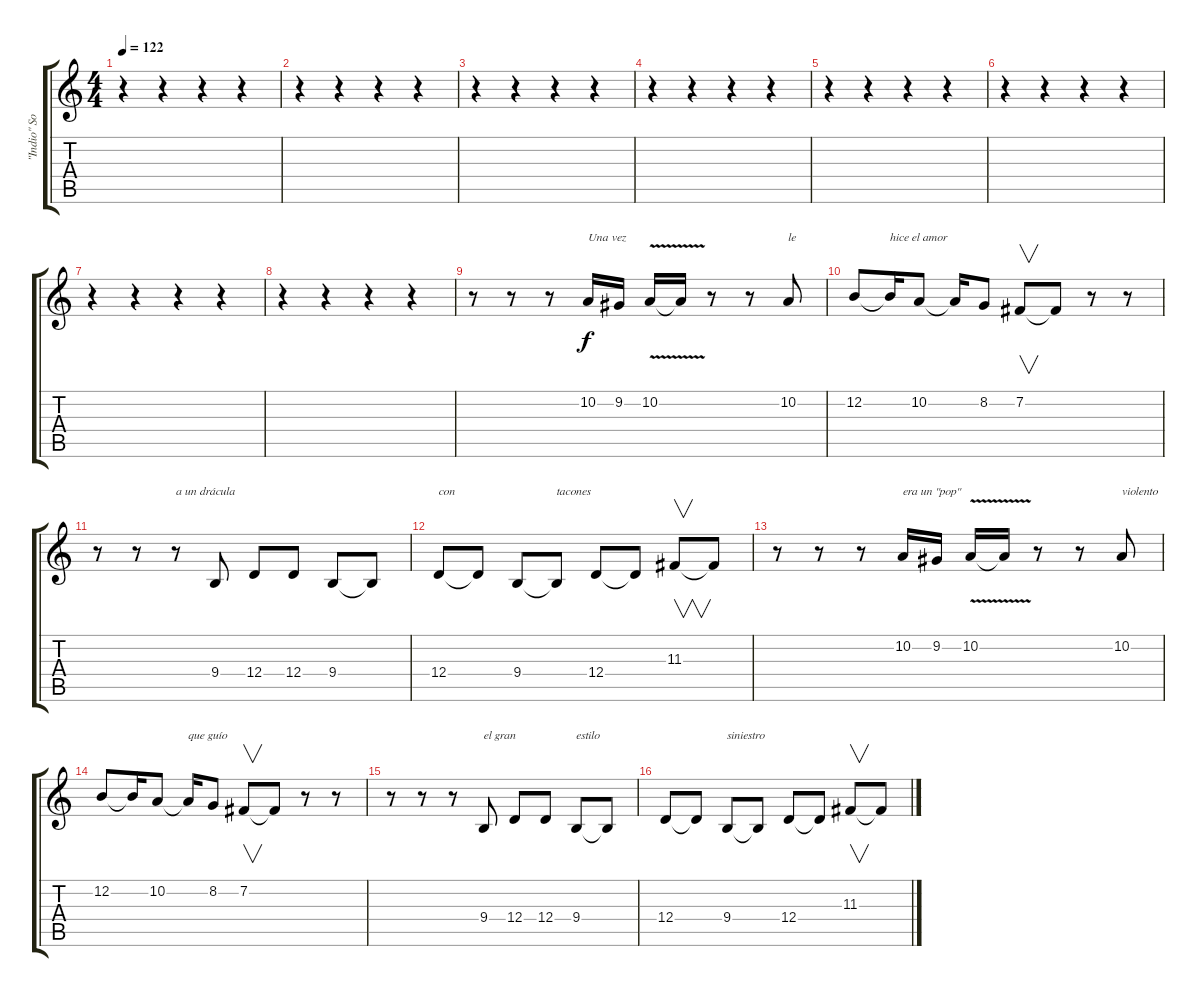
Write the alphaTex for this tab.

\track ("\"Indio\" Solari" "\"Indio\" So") {instrument lead2sawtooth}
\staff {score tabs}
\tuning (E4 B3 G3 D3 A2 E2) {hide}
\ts (4 4)
\tempo 122
\clef g2
\ks c
r.4{dy f} r.4 r.4 r.4 |
r.4 r.4 r.4 r.4 |
r.4 r.4 r.4 r.4 |
r.4 r.4 r.4 r.4 |
r.4 r.4 r.4 r.4 |
r.4 r.4 r.4 r.4 |
r.4 r.4 r.4 r.4 |
r.4 r.4 r.4 r.4 |
r.8 r.8 r.8 10.2.16{txt "Una vez"} 9.2.16 10.2{v}.16 10.2{t}.16 r.8 r.8 10.2.8{txt "le"} |
12.2.8 12.2{t}.16{txt "hice el amor"} 10.2.8 10.2{t}.16 8.2.8 7.2.8{v} 7.2{t}.8 r.8 r.8 |
r.8 r.8 r.8{txt "a un drácula"} 9.4.8 12.4.8 12.4.8 9.4.8 9.4{t}.8 |
12.4.8{txt "con"} 12.4{t}.8 9.4.8 9.4{t}.8{txt "tacones"} 12.4.8 12.4{t}.8 11.3.8{v} 11.3{t}.8 |
r.8 r.8 r.8 10.2.16{txt "era un \"pop\""} 9.2.16 10.2{v}.16 10.2{t}.16 r.8 r.8 10.2.8{txt "violento"} |
12.2.8 12.2{t}.16 10.2.8 10.2{t}.16{txt "que guío"} 8.2.8 7.2.8{v} 7.2{t}.8 r.8 r.8 |
r.8 r.8 r.8 9.4.8{txt "el gran"} 12.4.8 12.4.8 9.4.8{txt "estilo"} 9.4{t}.8 |
12.4.8 12.4{t}.8 9.4.8{txt "siniestro"} 9.4{t}.8 12.4.8 12.4{t}.8 11.3.8{v} 11.3{t}.8
